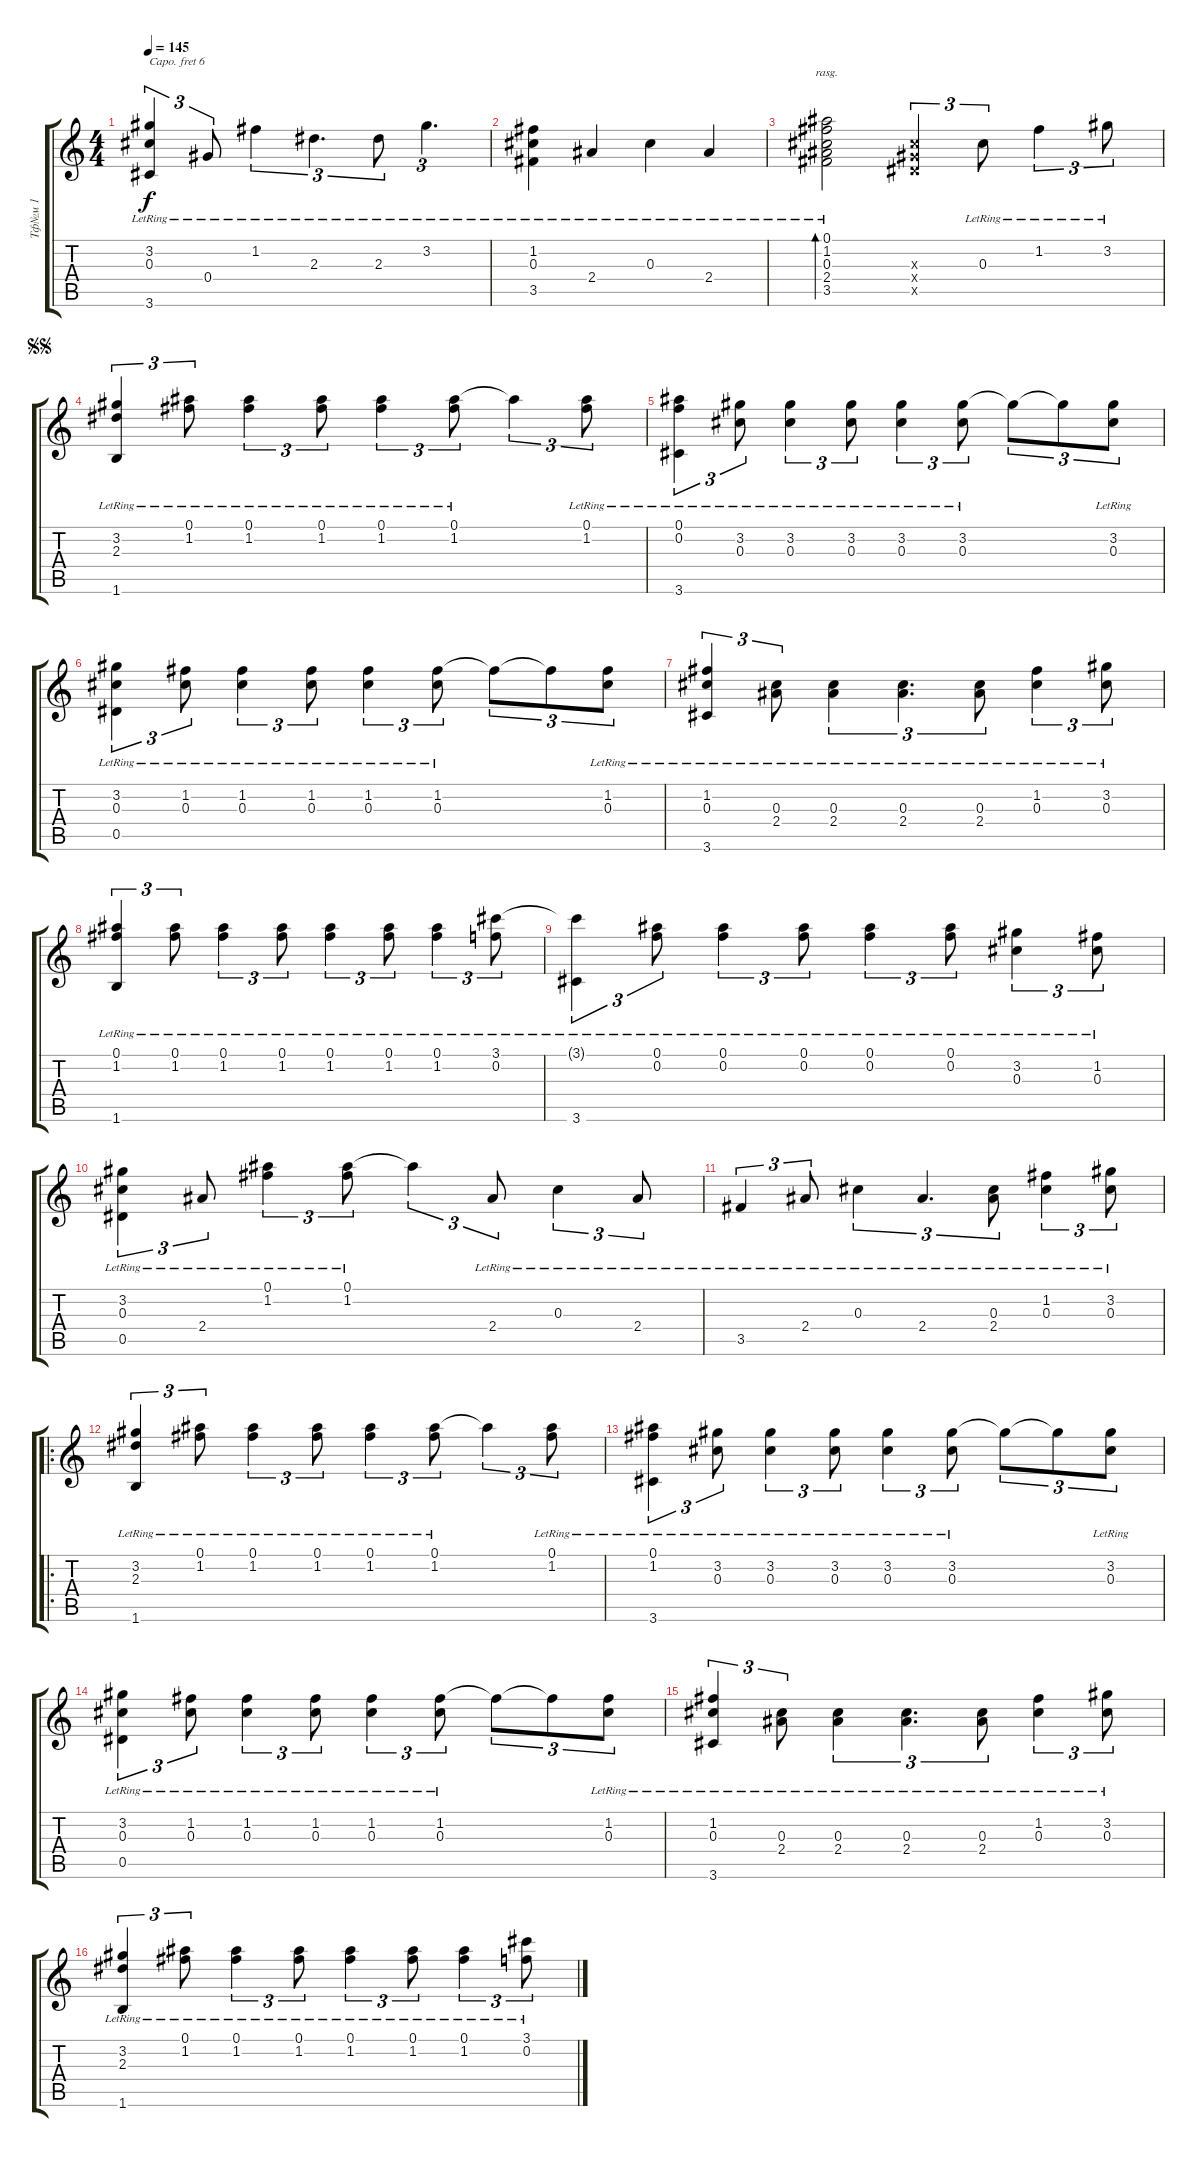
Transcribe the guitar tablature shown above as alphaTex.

\track ("Тф№м 1" "Тф№м 1") {instrument acousticguitarnylon}
\staff {score tabs}
\capo 6
\tuning (E4 B3 G3 D3 A2 E2) {hide}
\ts (4 4)
\tempo 145
\clef g2
\ks c
(3.2{lr} 0.3{lr} 3.6{lr}).4{tu (3 2) dy f} 0.4{lr}.8{tu (3 2)} 1.2{lr}.4{tu (3 2)} 2.3{lr}.4{d tu (3 2)} 2.3{lr}.8{tu (3 2)} 3.2{lr}.4{d tu (3 2)} |
(1.2{lr} 0.3{lr} 3.5{lr}).4 2.4{lr}.4 0.3{lr}.4 2.4{lr}.4 |
(0.1{lr} 1.2{lr} 0.3{lr} 2.4{lr} 3.5{lr}).2{bd 240 rasg ii} (0.3{x} 0.4{x} 0.5{x}).4{tu (3 2)} 0.3{lr}.8{tu (3 2)} 1.2{lr}.4{tu (3 2)} 3.2{lr}.8{tu (3 2)} |
\jump segnosegno
(3.2{lr} 2.3{lr} 1.6{lr}).4{tu (3 2)} (0.1{lr} 1.2{lr}).8{tu (3 2)} (0.1{lr} 1.2{lr}).4{tu (3 2)} (0.1{lr} 1.2{lr}).8{tu (3 2)} (0.1{lr} 1.2{lr}).4{tu (3 2)} (0.1{lr} 1.2{lr}).8{tu (3 2)} 0.1{t}.4{tu (3 2)} (0.1{lr} 1.2{lr}).8{tu (3 2)} |
(0.1{lr} 0.2{lr} 3.6{lr}).4{tu (3 2)} (3.2{lr} 0.3{lr}).8{tu (3 2)} (3.2{lr} 0.3{lr}).4{tu (3 2)} (3.2{lr} 0.3{lr}).8{tu (3 2)} (3.2{lr} 0.3{lr}).4{tu (3 2)} (3.2{lr} 0.3{lr}).8{tu (3 2)} 3.2{t}.8{tu (3 2)} 3.2{t}.8{tu (3 2)} (3.2{lr} 0.3{lr}).8{tu (3 2)} |
(3.2{lr} 0.3{lr} 0.5{lr}).4{tu (3 2)} (1.2{lr} 0.3{lr}).8{tu (3 2)} (1.2{lr} 0.3{lr}).4{tu (3 2)} (1.2{lr} 0.3{lr}).8{tu (3 2)} (1.2{lr} 0.3{lr}).4{tu (3 2)} (1.2{lr} 0.3{lr}).8{tu (3 2)} 1.2{t}.8{tu (3 2)} 1.2{t}.8{tu (3 2)} (1.2{lr} 0.3{lr}).8{tu (3 2)} |
(1.2{lr} 0.3{lr} 3.6{lr}).4{tu (3 2)} (0.3{lr} 2.4{lr}).8{tu (3 2)} (0.3{lr} 2.4{lr}).4{tu (3 2)} (0.3{lr} 2.4{lr}).4{d tu (3 2)} (0.3{lr} 2.4{lr}).8{tu (3 2)} (1.2{lr} 0.3{lr}).4{tu (3 2)} (3.2{lr} 0.3{lr}).8{tu (3 2)} |
(0.1{lr} 1.2{lr} 1.6{lr}).4{tu (3 2)} (0.1{lr} 1.2{lr}).8{tu (3 2)} (0.1{lr} 1.2{lr}).4{tu (3 2)} (0.1{lr} 1.2{lr}).8{tu (3 2)} (0.1{lr} 1.2{lr}).4{tu (3 2)} (0.1{lr} 1.2{lr}).8{tu (3 2)} (0.1{lr} 1.2{lr}).4{tu (3 2)} (3.1{lr} 0.2{lr}).8{tu (3 2)} |
(3.1{t} 3.6{lr}).4{tu (3 2)} (0.1{lr} 0.2{lr}).8{tu (3 2)} (0.1{lr} 0.2{lr}).4{tu (3 2)} (0.1{lr} 0.2{lr}).8{tu (3 2)} (0.1{lr} 0.2{lr}).4{tu (3 2)} (0.1{lr} 0.2{lr}).8{tu (3 2)} (3.2{lr} 0.3{lr}).4{tu (3 2)} (1.2{lr} 0.3{lr}).8{tu (3 2)} |
(3.2{lr} 0.3{lr} 0.5{lr}).4{tu (3 2)} 2.4{lr}.8{tu (3 2)} (0.1{lr} 1.2{lr}).4{tu (3 2)} (0.1{lr} 1.2{lr}).8{tu (3 2)} 0.1{t}.4{tu (3 2)} 2.4{lr}.8{tu (3 2)} 0.3{lr}.4{tu (3 2)} 2.4{lr}.8{tu (3 2)} |
3.5{lr}.4{tu (3 2)} 2.4{lr}.8{tu (3 2)} 0.3{lr}.4{tu (3 2)} 2.4{lr}.4{d tu (3 2)} (0.3{lr} 2.4{lr}).8{tu (3 2)} (1.2{lr} 0.3{lr}).4{tu (3 2)} (3.2{lr} 0.3{lr}).8{tu (3 2)} |
\ro
(3.2{lr} 2.3{lr} 1.6{lr}).4{tu (3 2)} (0.1{lr} 1.2{lr}).8{tu (3 2)} (0.1{lr} 1.2{lr}).4{tu (3 2)} (0.1{lr} 1.2{lr}).8{tu (3 2)} (0.1{lr} 1.2{lr}).4{tu (3 2)} (0.1{lr} 1.2{lr}).8{tu (3 2)} 0.1{t}.4{tu (3 2)} (0.1{lr} 1.2{lr}).8{tu (3 2)} |
(0.1{lr} 1.2{lr} 3.6{lr}).4{tu (3 2)} (3.2{lr} 0.3{lr}).8{tu (3 2)} (3.2{lr} 0.3{lr}).4{tu (3 2)} (3.2{lr} 0.3{lr}).8{tu (3 2)} (3.2{lr} 0.3{lr}).4{tu (3 2)} (3.2{lr} 0.3{lr}).8{tu (3 2)} 3.2{t}.8{tu (3 2)} 3.2{t}.8{tu (3 2)} (3.2{lr} 0.3{lr}).8{tu (3 2)} |
(3.2{lr} 0.3{lr} 0.5{lr}).4{tu (3 2)} (1.2{lr} 0.3{lr}).8{tu (3 2)} (1.2{lr} 0.3{lr}).4{tu (3 2)} (1.2{lr} 0.3{lr}).8{tu (3 2)} (1.2{lr} 0.3{lr}).4{tu (3 2)} (1.2{lr} 0.3{lr}).8{tu (3 2)} 1.2{t}.8{tu (3 2)} 1.2{t}.8{tu (3 2)} (1.2{lr} 0.3{lr}).8{tu (3 2)} |
(1.2{lr} 0.3{lr} 3.6{lr}).4{tu (3 2)} (0.3{lr} 2.4{lr}).8{tu (3 2)} (0.3{lr} 2.4{lr}).4{tu (3 2)} (0.3{lr} 2.4{lr}).4{d tu (3 2)} (0.3{lr} 2.4{lr}).8{tu (3 2)} (1.2{lr} 0.3{lr}).4{tu (3 2)} (3.2{lr} 0.3{lr}).8{tu (3 2)} |
(3.2{lr} 2.3 1.6{lr}).4{tu (3 2)} (0.1{lr} 1.2{lr}).8{tu (3 2)} (0.1{lr} 1.2{lr}).4{tu (3 2)} (0.1{lr} 1.2{lr}).8{tu (3 2)} (0.1{lr} 1.2{lr}).4{tu (3 2)} (0.1{lr} 1.2{lr}).8{tu (3 2)} (0.1{lr} 1.2{lr}).4{tu (3 2)} (3.1{lr} 0.2{lr}).8{tu (3 2)}
